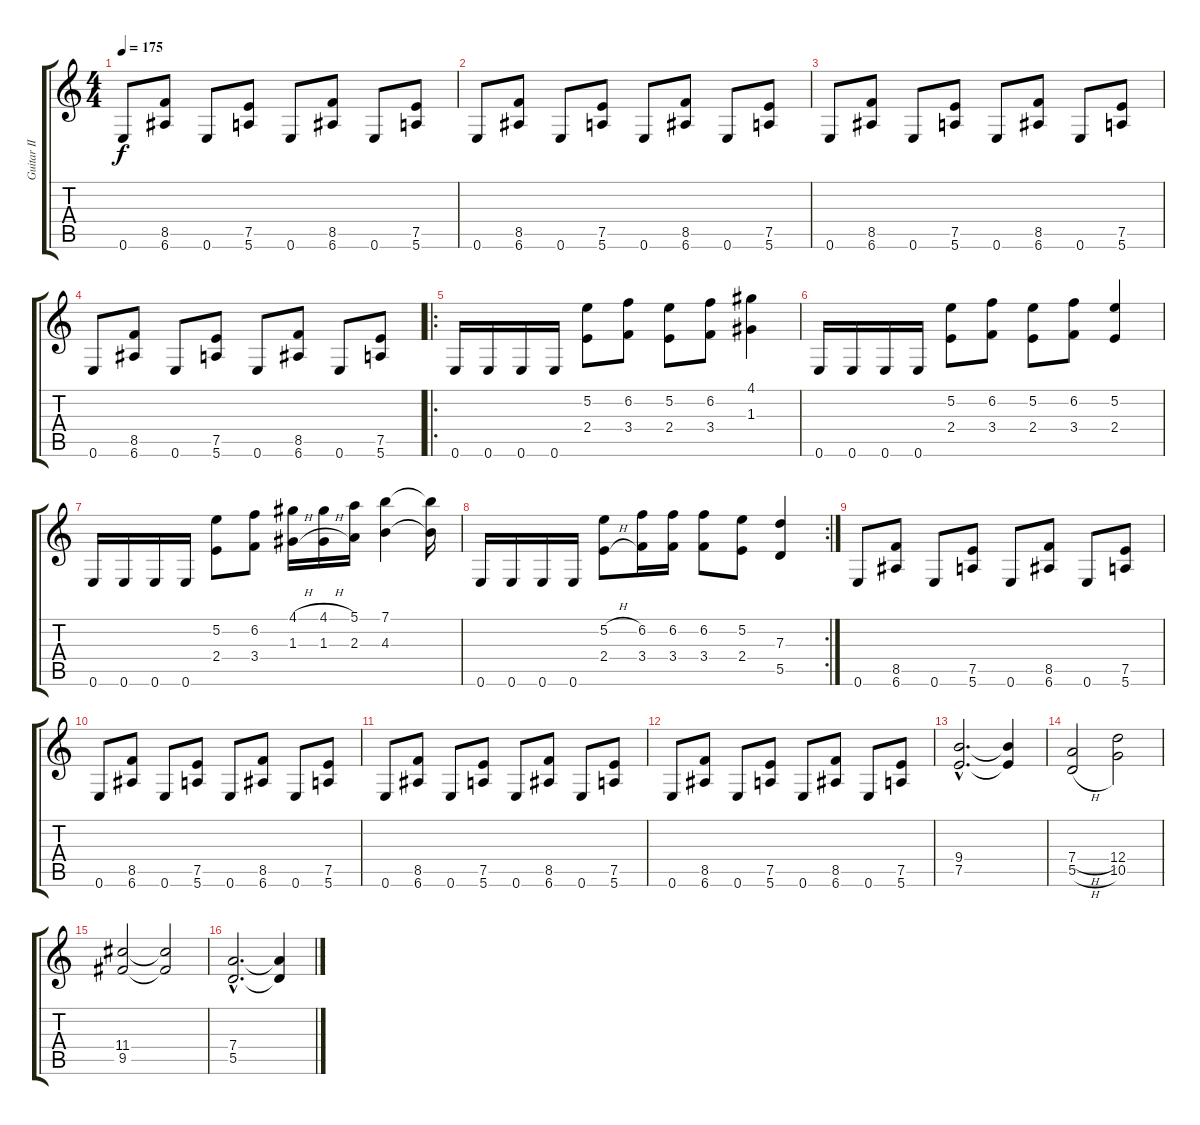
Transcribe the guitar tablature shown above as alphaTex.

\track ("Guitar II" "Guitar II") {instrument distortionguitar}
\staff {score tabs}
\tuning (E4 B3 G3 D3 A2 E2) {hide}
\ts (4 4)
\tempo 175
\clef g2
\ks c
0.6.8{dy f} (8.5 6.6).8 0.6.8 (7.5 5.6).8 0.6.8 (8.5 6.6).8 0.6.8 (7.5 5.6).8 |
0.6.8 (8.5 6.6).8 0.6.8 (7.5 5.6).8 0.6.8 (8.5 6.6).8 0.6.8 (7.5 5.6).8 |
0.6.8 (8.5 6.6).8 0.6.8 (7.5 5.6).8 0.6.8 (8.5 6.6).8 0.6.8 (7.5 5.6).8 |
0.6.8 (8.5 6.6).8 0.6.8 (7.5 5.6).8 0.6.8 (8.5 6.6).8 0.6.8 (7.5 5.6).8 |
\ro
0.6.16 0.6.16 0.6.16 0.6.16 (5.2 2.4).8 (6.2 3.4).8 (5.2 2.4).8 (6.2 3.4).8 (4.1 1.3).4 |
0.6.16 0.6.16 0.6.16 0.6.16 (5.2 2.4).8 (6.2 3.4).8 (5.2 2.4).8 (6.2 3.4).8 (5.2 2.4).4 |
0.6.16 0.6.16 0.6.16 0.6.16 (5.2 2.4).8 (6.2 3.4).8 (4.1{h} 1.3{h}).16 (4.1{h} 1.3{h}).16 (5.1 2.3).16 (7.1 4.3).4 (7.1{t} 4.3{t}).16 |
\rc 2
0.6.16 0.6.16 0.6.16 0.6.16 (5.2{h} 2.4{h}).8 (6.2 3.4).16 (6.2 3.4).16 (6.2 3.4).8 (5.2 2.4).8 (7.3 5.5).4 |
0.6.8 (8.5 6.6).8 0.6.8 (7.5 5.6).8 0.6.8 (8.5 6.6).8 0.6.8 (7.5 5.6).8 |
0.6.8 (8.5 6.6).8 0.6.8 (7.5 5.6).8 0.6.8 (8.5 6.6).8 0.6.8 (7.5 5.6).8 |
0.6.8 (8.5 6.6).8 0.6.8 (7.5 5.6).8 0.6.8 (8.5 6.6).8 0.6.8 (7.5 5.6).8 |
0.6.8 (8.5 6.6).8 0.6.8 (7.5 5.6).8 0.6.8 (8.5 6.6).8 0.6.8 (7.5 5.6).8 |
(9.4{hac} 7.5{hac}).2{d} (9.4{t} 7.5{t}).4 |
(7.4{h} 5.5{h}).2 (12.4 10.5).2 |
(11.4 9.5).2 (11.4{t} 9.5{t}).2 |
(7.4{hac} 5.5{hac}).2{d} (7.4{t} 5.5{t}).4
